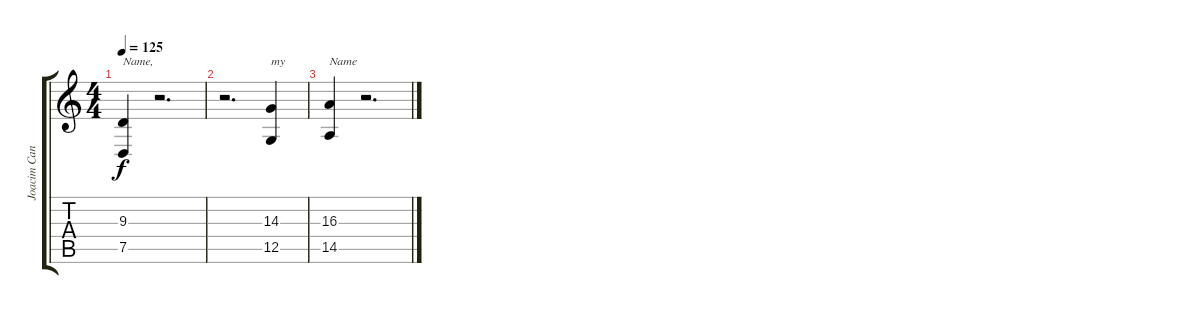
\track ("Joacim Cans" "Joacim Can") {instrument lead1square}
\staff {score tabs}
\tuning (D4 A3 F3 C3 G2 D2) {hide}
\ts (4 4)
\tempo 125
\clef g2
\ks c
(9.3 7.5).4{txt "Name," dy f} r.2{d} |
r.2{d} (14.3 12.5).4{txt "my"} |
(16.3 14.5).4{txt "Name"} r.2{d}
